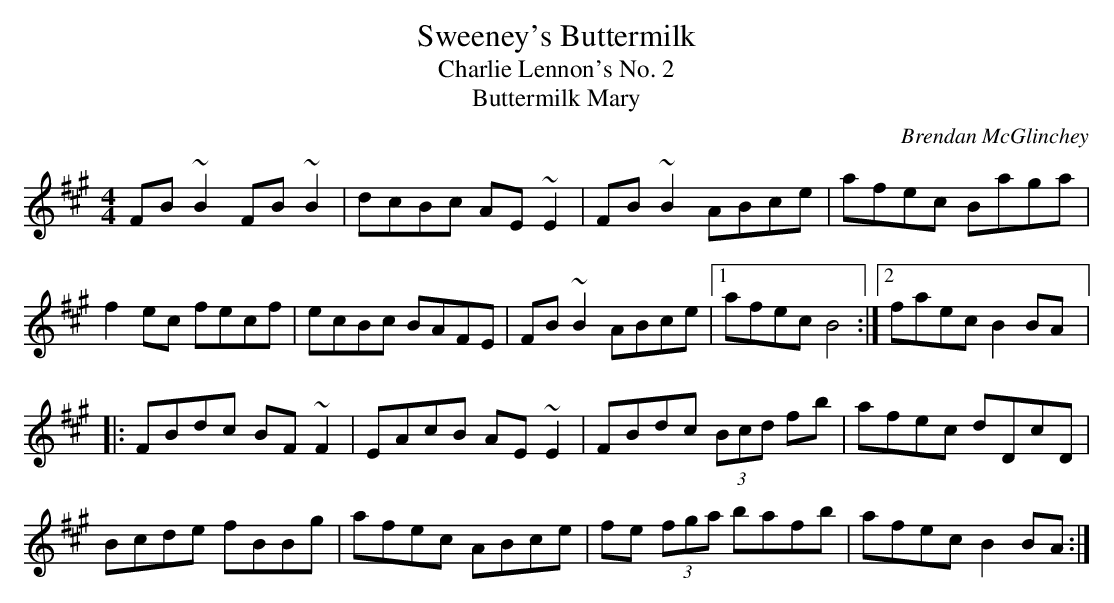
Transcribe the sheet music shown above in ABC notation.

X:1
T:Sweeney's Buttermilk
T:Charlie Lennon's No. 2
T:Buttermilk Mary
C:Brendan McGlinchey
M:4/4
L:1/8
K:BDor
FB~B2 FB~B2|dcBc AE~E2|FB~B2 ABce|afec Baga|
f2ec fecf|ecBc BAFE|FB~B2 ABce|1afec B4:|2faec B2BA|:
FBdc BF~F2|EAcB AE~E2|FBdc (3Bcd fb|afec dDcD|
Bcde fBBg|afec ABce|fe (3fga bafb|afec B2BA:|
